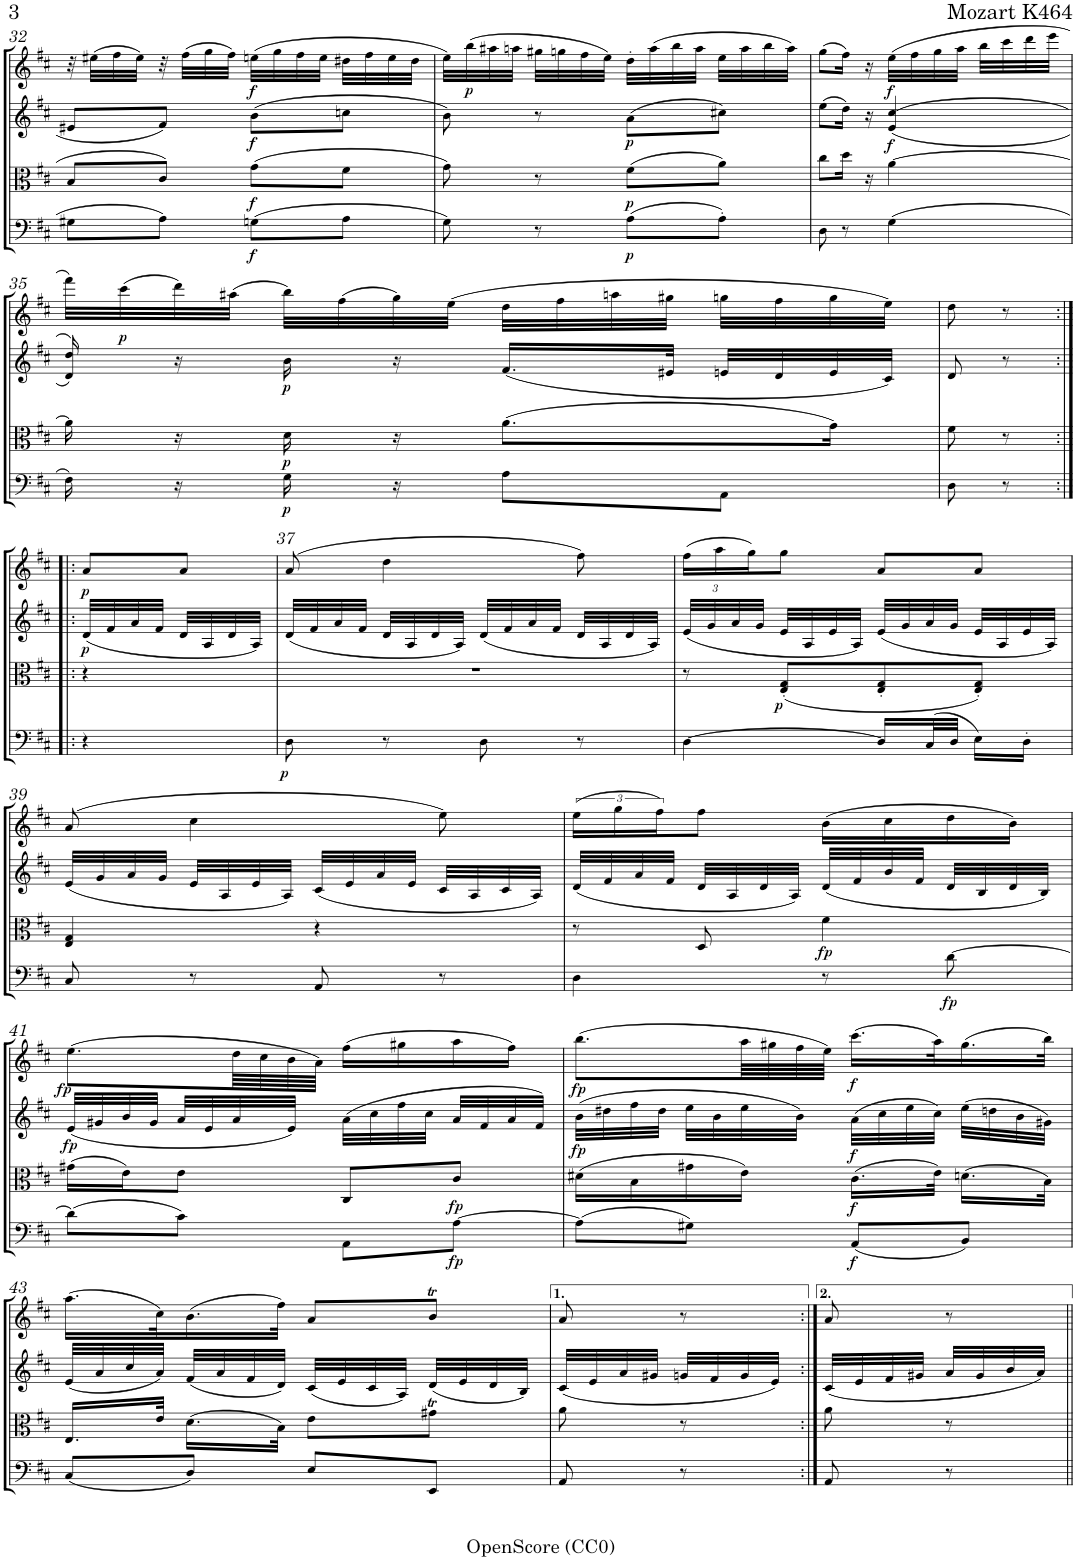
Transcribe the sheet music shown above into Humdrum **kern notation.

**kern	**dynam	**kern	**dynam	**kern	**dynam	**kern	**dynam
*part4	*part4	*part3	*part3	*part2	*part2	*part1	*part1
*staff4	*staff4	*staff3	*staff3	*staff2	*staff2	*staff1	*staff1
*I"Violoncello	*	*I"Viola	*	*I"Violin 2	*	*I"Violin 1	*
*I'Vc	*	*I'Vla	*	*I'Vln	*	*I'Vln	*
!!LO:PB:g=z
*clefF4	*	*clefC3	*	*clefG2	*	*clefG2	*
*k[f#c#]	*	*k[f#c#]	*	*k[f#c#]	*	*k[f#c#]	*
*M2/4	*	*M2/4	*	*M2/4	*	*M2/4	*
=32	=32	=32	=32	=32	=32	=32	=32
8G#X\L	.	8B/L	.	8e#X/L	.	32r	.
.	.	.	.	.	.	(32ee#X\LLL	.
.	.	.	.	.	.	32ff#\	.
.	.	.	.	.	.	32ee#\JJJ)	.
8A\J	.	8c#/J	.	8f#/J	.	32r	.
.	.	.	.	.	.	(32ff#\LLL	.
.	.	.	.	.	.	32gg\	.
.	.	.	.	.	.	32ff#\JJJ)	.
!	!LO:DY:b	!	!LO:DY:b	!	!LO:DY:b	!	!LO:DY:b
(8Gn\L	f	(8g\L	f	(8b\L	f	(32een\LLL	f
.	.	.	.	.	.	32gg\	.
.	.	.	.	.	.	32ff#\	.
.	.	.	.	.	.	32ee\JJJ	.
8A\J	.	8f#\J	.	8ccn\J	.	32dd#X\LLL	.
.	.	.	.	.	.	32ff#\	.
.	.	.	.	.	.	32ee\	.
.	.	.	.	.	.	32dd#\JJJ	.
=33	=33	=33	=33	=33	=33	=33	=33
8G\)	.	8g\)	.	8b\)	.	32ee\LLL)	.
!	!	!	!	!	!	!	!LO:DY:b
.	.	.	.	.	.	(32bb\	p
.	.	.	.	.	.	32aa#X\	.
.	.	.	.	.	.	32aan\JJJ	.
8r	.	8r	.	8r	.	32gg#X\LLL	.
.	.	.	.	.	.	32ggn\	.
.	.	.	.	.	.	32ff#\	.
.	.	.	.	.	.	32ee\JJJ)	.
!	!LO:DY:b	!	!LO:DY:b	!	!LO:DY:b	!	!
(8A\L	p	(8f#\L	p	(8a\L	p	32dd'\LLL	.
.	.	.	.	.	.	(32aa\	.
.	.	.	.	.	.	32bb\	.
.	.	.	.	.	.	32aa\JJJ	.
8A'\J)	.	8a\J)	.	8cc#X\J)	.	32ee\LLL	.
.	.	.	.	.	.	32aa\	.
.	.	.	.	.	.	32bb\	.
.	.	.	.	.	.	32aa\JJJ)	.
=34	=34	=34	=34	=34	=34	=34	=34
8D\	.	8cc#\L	.	(8ee\L	.	(8gg\L	.
8r	.	16dd\Jk	.	16dd\Jk)	.	16ff#\Jk)	.
.	.	16r	.	16r	.	16r	.
!	!	!	!	!	!LO:DY:b	!	!LO:DY:b
(4G\	.	[4a\	.	((>4e/ 4cc#/	f	(32ee\LLL	f
.	.	.	.	.	.	32ff#\	.
.	.	.	.	.	.	32gg\	.
.	.	.	.	.	.	32aa\JJJ	.
.	.	.	.	.	.	32bb\LLL	.
.	.	.	.	.	.	32ccc#\	.
.	.	.	.	.	.	32ddd\	.
.	.	.	.	.	.	32eee\JJJ	.
!!LO:LB:g=z
=35	=35	=35	=35	=35	=35	=35	=35
16F#\)	.	16a\]	.	16d/ 16dd/))	.	32fff#\LLL)	.
!	!	!	!	!	!	!	!LO:DY:b
.	.	.	.	.	.	(32ccc#\	p
16r	.	16r	.	16r	.	32ddd\)	.
.	.	.	.	.	.	(32aa#X\JJJ	.
!	!LO:DY:b	!	!LO:DY:b	!	!LO:DY:b	!	!
16G\	p	16d\	p	16b\	p	32bb\LLL)	.
.	.	.	.	.	.	(32ff#\	.
16r	.	16r	.	16r	.	32gg\)	.
.	.	.	.	.	.	(32ee\JJJ	.
8A\L	.	(8.a\L	.	(16.f#/LL	.	32dd\LLL	.
.	.	.	.	.	.	32ff#\	.
.	.	.	.	.	.	32aan\	.
.	.	.	.	32e#X/JJk	.	32gg#X\JJJ	.
8AA\J	.	.	.	32en/LLL	.	32ggn\LLL	.
.	.	.	.	32d/	.	32ff#\	.
.	.	16g\Jk)	.	32e/	.	32gg\	.
.	.	.	.	32c#/JJJ)	.	32ee\JJJ)	.
=36	=36	=36	=36	=36	=36	=36	=36
8D\	.	8f#\	.	8d/	.	8dd\	.
8r	.	8r	.	8r	.	8r	.
!!LO:LB:g=z
=36X4:|!|:	=36X4:|!|:	=36X4:|!|:	=36X4:|!|:	=36X4:|!|:	=36X4:|!|:	=36X4:|!|:	=36X4:|!|:
!	!	!	!	!	!LO:DY:b	!	!LO:DY:b
4r	.	4r	.	(32d/LLL	p	8a/L	p
.	.	.	.	32f#/	.	.	.
.	.	.	.	32a/	.	.	.
.	.	.	.	32f#/JJJ	.	.	.
.	.	.	.	32d/LLL	.	8a/J	.
.	.	.	.	32A/	.	.	.
.	.	.	.	32d/	.	.	.
.	.	.	.	32A/JJJ)	.	.	.
=37	=37	=37	=37	=37	=37	=37	=37
!	!LO:DY:b	!	!	!	!	!	!
8D\	p	2r	.	(32d/LLL	.	(8a/	.
.	.	.	.	32f#/	.	.	.
.	.	.	.	32a/	.	.	.
.	.	.	.	32f#/JJJ	.	.	.
8r	.	.	.	32d/LLL	.	4dd\	.
.	.	.	.	32A/	.	.	.
.	.	.	.	32d/	.	.	.
.	.	.	.	32A/JJJ)	.	.	.
8D\	.	.	.	(32d/LLL	.	.	.
.	.	.	.	32f#/	.	.	.
.	.	.	.	32a/	.	.	.
.	.	.	.	32f#/JJJ	.	.	.
8r	.	.	.	32d/LLL	.	8ff#\)	.
.	.	.	.	32A/	.	.	.
.	.	.	.	32d/	.	.	.
.	.	.	.	32A/JJJ)	.	.	.
=38	=38	=38	=38	=38	=38	=38	=38
*	*	*	*	*	*	*Xbrackettup	*
[4D\	.	8r	.	(32e/LLL	.	(24ff#\LL	.
.	.	.	.	32g/	.	.	.
.	.	.	.	.	.	24aa\	.
.	.	.	.	32a/	.	.	.
.	.	.	.	.	.	24gg\J)	.
.	.	.	.	32g/JJJ	.	.	.
!	!	!	!LO:DY:b	!	!	!	!
.	.	(8E/' 8G/'L	p	32e/LLL	.	8gg\J	.
.	.	.	.	32A/	.	.	.
.	.	.	.	32e/	.	.	.
.	.	.	.	32A/JJJ)	.	.	.
16D/LL]	.	8E/' 8G/'	.	(32e/LLL	.	8a/L	.
.	.	.	.	32g/	.	.	.
(32C#/L	.	.	.	32a/	.	.	.
32D/JJJ	.	.	.	32g/JJJ	.	.	.
16E\LL)	.	8E/' 8G/'J)	.	32e/LLL	.	8a/J	.
.	.	.	.	32A/	.	.	.
16D'\JJ	.	.	.	32e/	.	.	.
.	.	.	.	32A/JJJ)	.	.	.
!!LO:LB:g=z
=39	=39	=39	=39	=39	=39	=39	=39
8C#/	.	4E/ 4G/	.	(32e/LLL	.	(8a/	.
.	.	.	.	32g/	.	.	.
.	.	.	.	32a/	.	.	.
.	.	.	.	32g/JJJ	.	.	.
8r	.	.	.	32e/LLL	.	4cc#\	.
.	.	.	.	32A/	.	.	.
.	.	.	.	32e/	.	.	.
.	.	.	.	32A/JJJ)	.	.	.
8AA/	.	4r	.	(32c#/LLL	.	.	.
.	.	.	.	32e/	.	.	.
.	.	.	.	32a/	.	.	.
.	.	.	.	32e/JJJ	.	.	.
8r	.	.	.	32c#/LLL	.	8ee\)	.
.	.	.	.	32A/	.	.	.
.	.	.	.	32c#/	.	.	.
.	.	.	.	32A/JJJ)	.	.	.
=40	=40	=40	=40	=40	=40	=40	=40
*	*	*	*	*	*	*brackettup	*
4D\	.	8r	.	(32d/LLL	.	(24ee\LL	.
.	.	.	.	32f#/	.	.	.
.	.	.	.	.	.	24gg\	.
.	.	.	.	32a/	.	.	.
.	.	.	.	.	.	24ff#\J)	.
.	.	.	.	32f#/JJJ	.	.	.
.	.	8D/	.	32d/LLL	.	8ff#\J	.
.	.	.	.	32A/	.	.	.
.	.	.	.	32d/	.	.	.
.	.	.	.	32A/JJJ)	.	.	.
!	!	!	!LO:DY:b	!	!	!	!
8r	.	4f#\	fp	(32d/LLL	.	(16b\LL	.
.	.	.	.	32f#/	.	.	.
.	.	.	.	32b/	.	16cc#\	.
.	.	.	.	32f#/JJJ	.	.	.
!	!LO:DY:b	!	!	!	!	!	!
[8d\	fp	.	.	32d/LLL	.	16dd\	.
.	.	.	.	32B/	.	.	.
.	.	.	.	32d/	.	16b\JJ)	.
.	.	.	.	32B/JJJ)	.	.	.
!!LO:LB:g=z
=41	=41	=41	=41	=41	=41	=41	=41
!	!	!	!	!	!LO:DY:b	!	!LO:DY:b
(8d\L]	.	(16g#X\LL	.	(32e/LLL	fp	(8.ee\L	fp
.	.	.	.	32g#X/	.	.	.
.	.	16e\J)	.	32b/	.	.	.
.	.	.	.	32g#/JJJ	.	.	.
8c#\J)	.	8e\J	.	32a/LLL	.	.	.
.	.	.	.	32e/	.	.	.
.	.	.	.	32a/	.	64dd\LLL	.
.	.	.	.	.	.	64cc#\	.
.	.	.	.	32e/JJJ)	.	64b\	.
.	.	.	.	.	.	64a\JJJJ)	.
8AA\L	.	8C#/L	.	(32a\LLL	.	(16ff#\LL	.
.	.	.	.	32cc#\	.	.	.
.	.	.	.	32ff#\	.	16gg#X\	.
.	.	.	.	32cc#\JJJ	.	.	.
!	!LO:DY:b	!	!LO:DY:b	!	!	!	!
[8A\J	fp	8c#/J	fp	32a/LLL	.	16aa\	.
.	.	.	.	32f#/	.	.	.
.	.	.	.	32a/	.	16ff#\JJ)	.
.	.	.	.	32f#/JJJ)	.	.	.
=42	=42	=42	=42	=42	=42	=42	=42
!	!	!	!	!	!LO:DY:b	!	!LO:DY:b
(8A\L]	.	(16d#X\LL	.	(32b\LLL	fp	(8.bb\L	fp
.	.	.	.	32dd#X\	.	.	.
.	.	16B\	.	32ff#\	.	.	.
.	.	.	.	32dd#\JJJ	.	.	.
8G#X\J)	.	16g#X\	.	32ee\LLL	.	.	.
.	.	.	.	32b\	.	.	.
.	.	16e\JJ)	.	32ee\	.	64aa\LLL	.
.	.	.	.	.	.	64gg#X\	.
.	.	.	.	32b\JJJ)	.	64ff#\	.
.	.	.	.	.	.	64ee\JJJJ)	.
!	!LO:DY:b	!	!LO:DY:b	!	!LO:DY:b	!	!LO:DY:b
(8AA/L	f	(16.c#\LL	f	(32a\LLL	f	(16.ccc#\LL	f
.	.	.	.	32cc#\	.	.	.
.	.	.	.	32ee\	.	.	.
.	.	32e\JJk)	.	32cc#\JJJ)	.	32aa\K)	.
8BB/J)	.	(16.dn\LL	.	(32ee\LLL	.	(16.gg#\	.
.	.	.	.	32ddn\	.	.	.
.	.	.	.	32b\	.	.	.
.	.	32B\JJk)	.	32g#X\JJJ)	.	32bb\JJk)	.
!!LO:LB:g=z
=43	=43	=43	=43	=43	=43	=43	=43
(8C#/L	.	16.E/LL	.	(32e/LLL	.	(16.aa\LL	.
.	.	.	.	32a/	.	.	.
.	.	.	.	32cc#/	.	.	.
.	.	32e/JJk	.	32a/JJJ)	.	32cc#\K)	.
8D/J)	.	(16.d\LL	.	(32f#/LLL	.	(16.b\	.
.	.	.	.	32a/	.	.	.
.	.	.	.	32f#/	.	.	.
.	.	32B\JJk)	.	32d/JJJ)	.	32ff#\JJk)	.
8E/L	.	8e\L	.	(32c#/LLL	.	8a/L	.
.	.	.	.	32e/	.	.	.
.	.	.	.	32c#/	.	.	.
.	.	.	.	32A/JJJ)	.	.	.
8EE/J	.	8g#Xt\J	.	(32d/LLL	.	8bT/J	.
.	.	.	.	32e/	.	.	.
.	.	.	.	32d/	.	.	.
.	.	.	.	32B/JJJ)	.	.	.
=44	=44	=44	=44	=44	=44	=44	=44
8AA/	.	8a\	.	(32c#/LLL	.	8a/	.
.	.	.	.	32e/	.	.	.
.	.	.	.	32a/	.	.	.
.	.	.	.	32g#X/JJJ	.	.	.
8r	.	8r	.	32gn/LLL	.	8r	.
.	.	.	.	32f#/	.	.	.
.	.	.	.	32g/	.	.	.
.	.	.	.	32e/JJJ)	.	.	.
=44X5:|!	=44X5:|!	=44X5:|!	=44X5:|!	=44X5:|!	=44X5:|!	=44X5:|!	=44X5:|!
8AA/	.	8a\	.	(32c#/LLL	.	8a/	.
.	.	.	.	32e/	.	.	.
.	.	.	.	32f#/	.	.	.
.	.	.	.	32g#X/JJJ	.	.	.
8r	.	8r	.	32a/LLL	.	8r	.
.	.	.	.	32g#/	.	.	.
.	.	.	.	32b/	.	.	.
.	.	.	.	32a/JJJ)	.	.	.
=||	=||	=||	=||	=||	=||	=||	=||
*-	*-	*-	*-	*-	*-	*-	*-
